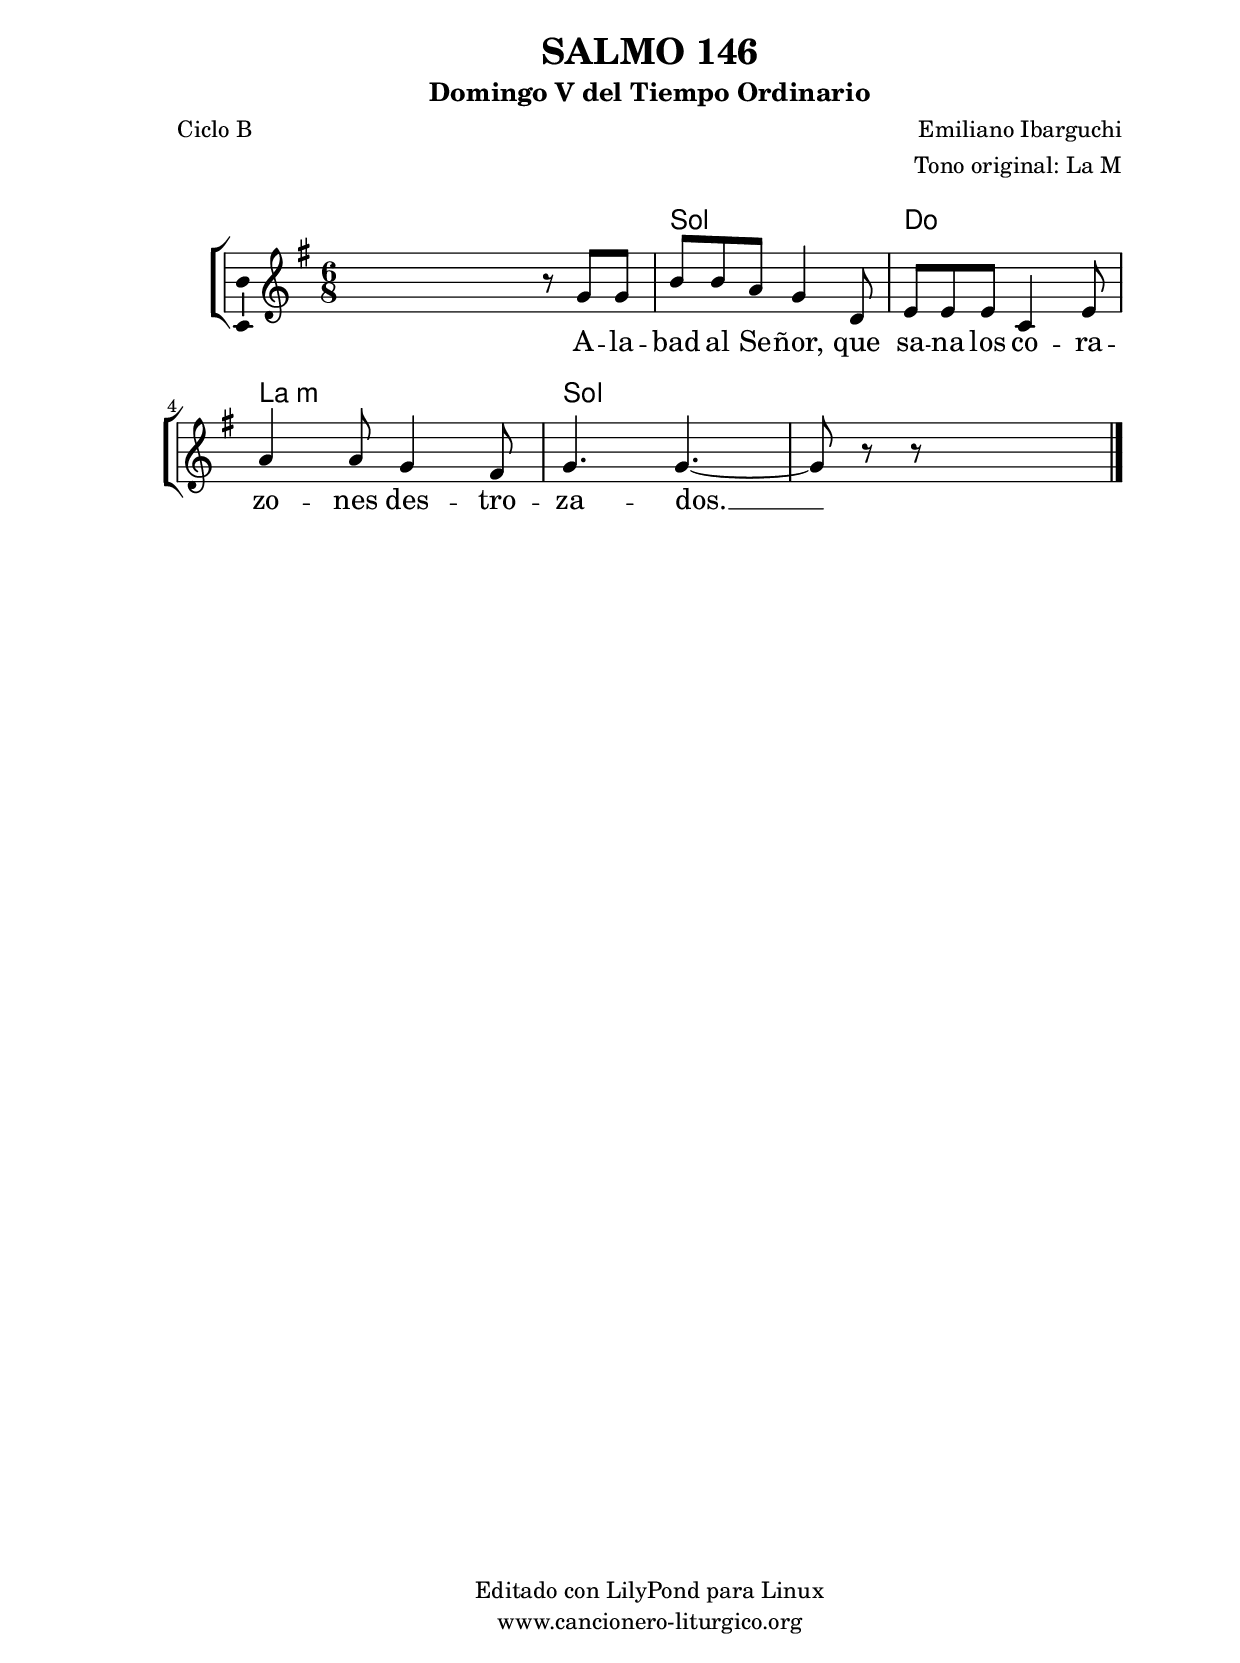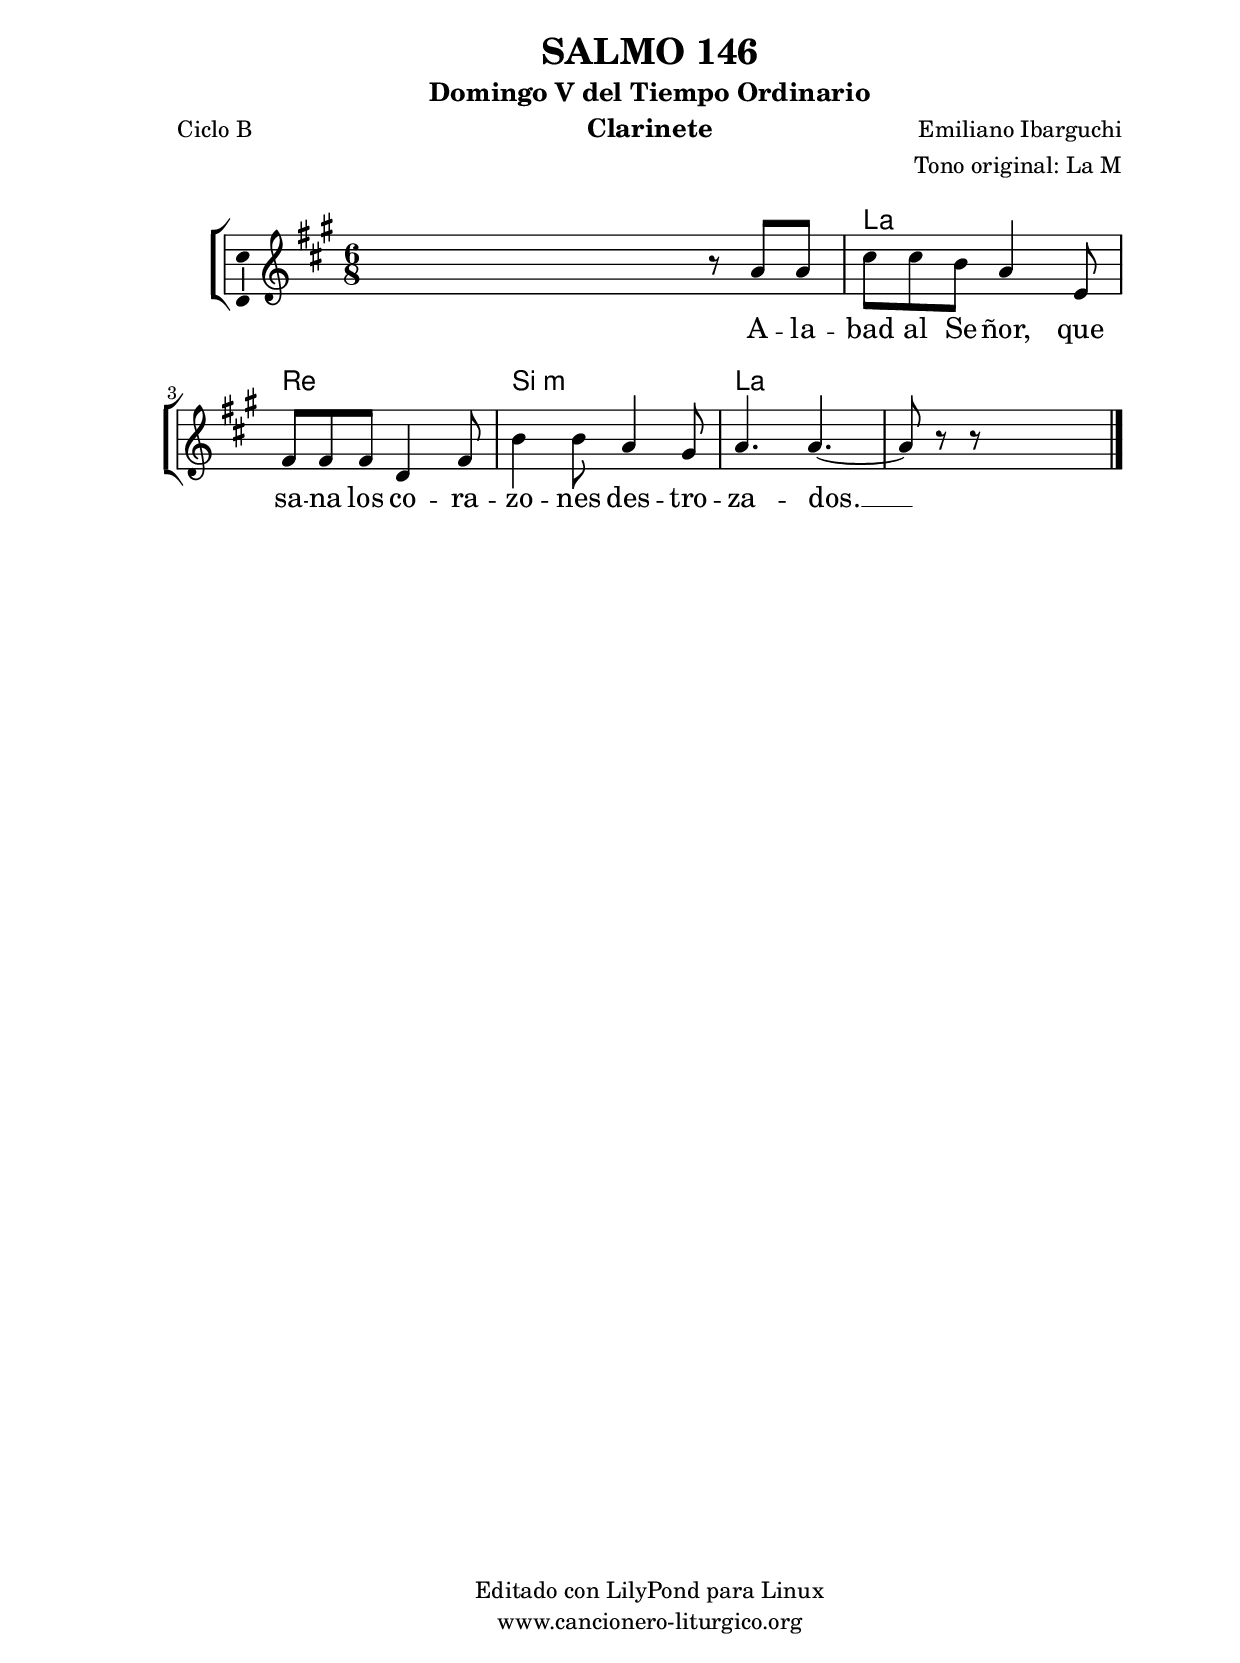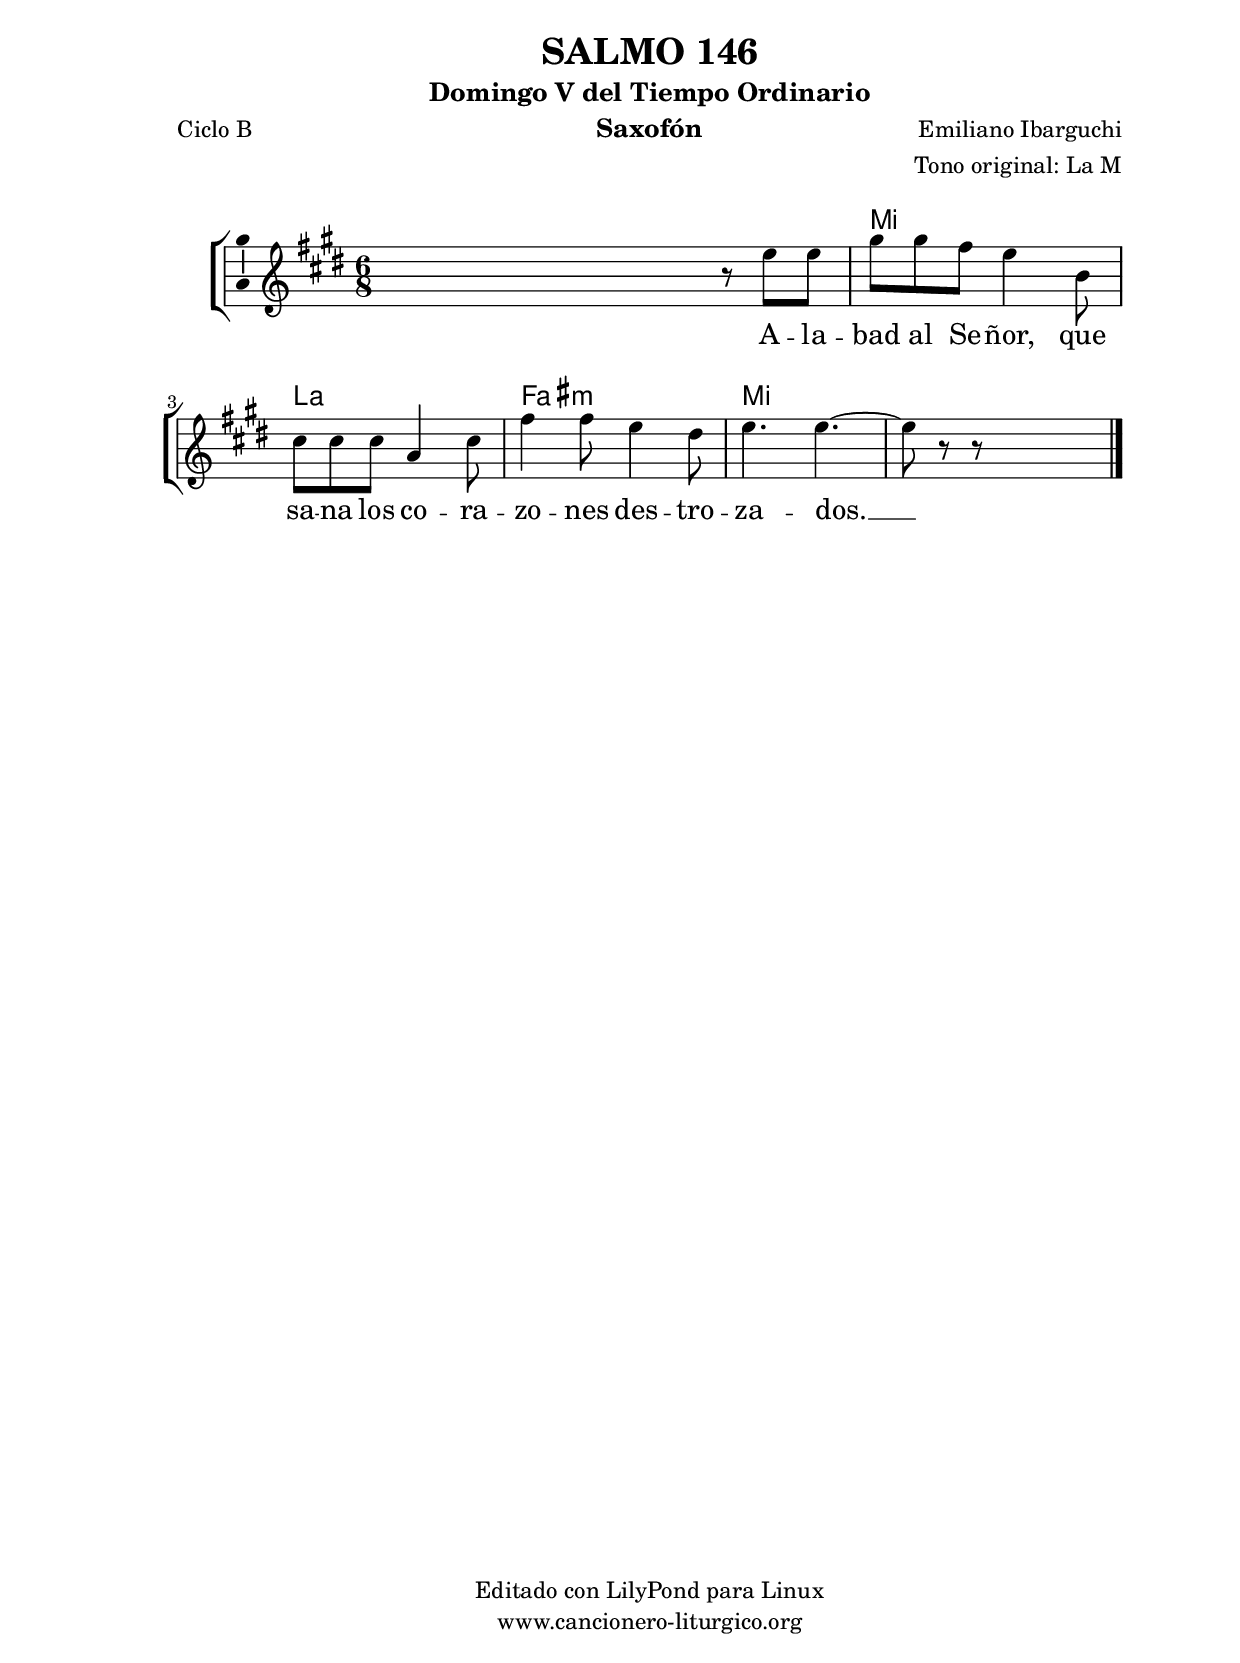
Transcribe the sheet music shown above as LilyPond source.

%
%para convertir .midi en .wav:
%timidity filename.midi -Ow -o finename.wav
%
%
%Para convertir de .wav a .mp3:
%lame -h -m j filename.wav
%
%
%para escuchar el midi:
%timidity nombrefichero.midi
%


%versión de lilypond para la que se ha escrito esta partitura:
\version "2.16.0"

	%Tamaño papel
	#(set-default-paper-size "a4")
	%Tamaño partitura
	#(set-global-staff-size 20)
	%No responde al pulsar sobre una nota
	#(ly:set-option 'point-and-click #f)

%parámetros del encabezamiento:
\header {
	title = "SALMO 146"
	subtitle = "Domingo V del Tiempo Ordinario"
	composer = "Emiliano Ibarguchi"
	poet = "Ciclo B"
	meter = ""
	arranger = "Tono original: La M"
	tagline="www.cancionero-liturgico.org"
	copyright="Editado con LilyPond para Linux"
	tiempo = "Ordinario"
	usos = "Salmo"
	letra = "Alabad al Señor, que sana los corazones destrozados."
	}

%parámetros asociados al papel:
\paper  {
	oddHeaderMarkup = \markup {\fill-line { \on-the-fly #not-first-page \fromproperty #'header:title \on-the-fly #not-first-page \fromproperty #'header:composer }}
	evenHeaderMarkup = \markup {\fill-line { \fromproperty #'header:composer \fromproperty #'header:title }}
	#(set-paper-size "a4")
	print-page-number = ##f
	first-page-number = 1
	print-first-page-number = ##f
%	head-separation = 3.0 \cm
	top-margin = 2.0 \cm
	bottom-margin = 0.5\cm
%%%	bottom-margin = -1.0\cm
	left-margin = 3.0 \cm
	line-width = 16.0 \cm 
	indent = 8\mm
	interscoreline = 2.\mm
	between-system-space = 15\mm
%	para que las partituras no llenen la hoja:
	ragged-bottom = ##t
%	idem para la última hoja:
	ragged-last-bottom = ##f
%	para que las partituras llenen el ancho del papel:
	ragged-last = ##f
	after-title-space = 2.5 \cm
%page-count=1
%system-count=8

	%Flexible Vertical Spacing
%	markup-markup-spacing =
%	#'((basic-distance . 15) (minimum-distance . 15) (padding . 3))
	markup-system-spacing =
	#'((basic-distance . 15) (minimum-distance . 15) (padding . 3))
	system-system-spacing =
	#'((basic-distance . 15) (minimum-distance . 15) (padding . 3))
	score-system-spacing =
	#'((basic-distance . 15) (minimum-distance . 15) (padding . 5))
%	top-system-spacing = % header
%	#'((basic-distance . 8) (minimum-distance . 0) (padding . 3))
%	top-markup-spacing =
%	#'((basic-distance . 20) (minimum-distance . 20) (padding . 3))
	last-bottom-spacing = % footer
	#'((basic-distance . 5) (minimum-distance . 5) (padding . 3))
%	score-markup-spacing =
%	#'((basic-distance . 16) (minimum-distance . 13) (padding . 3))

	}


%parámetros que afectan a toda la partitura:
global =  {
	%clave de sol (G):
	\clef G
	%armadura:
	\transpose a g
	\key a \major
	\tempo 4.=60
	\set Score.tempoHideNote = ##t
	}


acordes = {
	\italianChords
	\chordmode {
	\transpose a g
{

s2.
a2. d b:m a a

	}
	}
}

melodia = 
	\transpose a g
{
	\relative c''{

\time 6/8

s4. r8 a8 a
cis8 cis b a4 e8
fis8 fis fis d4 fis8
b4 b8 a4 gis8
a4. a~
a8 r8 r8 s4 s8

	\bar "|."
	}
	}


texto = \lyricmode {
A -- la -- bad al Se -- ñor,
que sa -- na los co -- ra -- zo -- nes des -- tro -- za -- dos. __
	}


acordesStaff = \context ChordNames = acordesStaff <<
	\set chordChanges = ##t
	\acordes
	>>


vozStaff = \context Voice = vozStaff
\with {\consists "Ambitus_engraver"}
<<
%	\set Staff.instrumentName = ""
%	\set Staff.shortInstrumentName = ""
%	\set Staff.midiInstrument = #"clarinet"
%	\set Staff.midiInstrument = #"cello"
%	\set Staff.midiInstrument = #"flute"
	\set Staff.midiInstrument = #"electric guitar (jazz)"
%	\set Staff.midiInstrument = #"english horn"
%	\set Staff.midiInstrument = #"violin"
%	\set Staff.midiInstrument = #"glockenspiel"
	\set Staff.midiMinimumVolume = #0.7
	\set Staff.midiMaximumVolume = #0.9
	\global
	\melodia
	>>


textoStaff = \context Lyrics = textoStaff <<
	\lyricsto vozStaff \texto
	>>

\book {
	\score {
		\context ChoirStaff {
			\override StaffGroup.SystemStartBracket #'collapse-height = #1
			\override Score.SystemStartBar #'collapse-height = #1
			<<
			\acordesStaff
			\vozStaff
			\textoStaff
			>>
			}
		\layout {
	    		\context {
				\Lyrics
				\override LyricText #'font-size = #2
				}
	   		 \context {
				\Score
				%fontSize = #3
				\override StaffSymbol #'staff-space = #(magstep +3)
				%\override Beam #'thickness = #0.55
				%\override SpacingSpanner #'spacing-increment = #1.0
				%\override Slur #'height-limit = #1.5
				}
			}
		}
	\score {
		\unfoldRepeats
		\context ChoirStaff {
			<<
			\acordesStaff
			\vozStaff
			>>
			}
		\midi {
	  		\context {
	  			\Score
				tempoWholesPerMinute = #(ly:make-moment 70 4)
				}
			}
		}
	}

%Partitura para clarinete
#(define output-suffix "C")
\book {
	\header{
		instrument = "Clarinete"
		}
	\score {
		\context ChoirStaff {
			\override StaffGroup.SystemStartBracket #'collapse-height = #1
			\override Score.SystemStartBar #'collapse-height = #1
\transpose c d
			<<
			\acordesStaff
			\vozStaff
			\textoStaff
			>>
			}
		\layout {
	    		\context {
				\Lyrics
				\override LyricText #'font-size = #2
				}
	   		 \context {
				\Score
				%fontSize = #3
				\override StaffSymbol #'staff-space = #(magstep +3)
				%\override Beam #'thickness = #0.55
				%\override SpacingSpanner #'spacing-increment = #1.0
				%\override Slur #'height-limit = #1.5
				}
			}
		}
	}

%Partitura para saxofón
#(define output-suffix "S")
\book {
	\header{
		instrument = "Saxofón"
		}
	\score {
		\context ChoirStaff {
			\override StaffGroup.SystemStartBracket #'collapse-height = #1
			\override Score.SystemStartBar #'collapse-height = #1
\transpose c a
			<<
			\acordesStaff
			\vozStaff
			\textoStaff
			>>
			}
		\layout {
	    		\context {
				\Lyrics
				\override LyricText #'font-size = #2
				}
	   		 \context {
				\Score
				%fontSize = #3
				\override StaffSymbol #'staff-space = #(magstep +3)
				%\override Beam #'thickness = #0.55
				%\override SpacingSpanner #'spacing-increment = #1.0
				%\override Slur #'height-limit = #1.5
				}
			}
		}
	}

